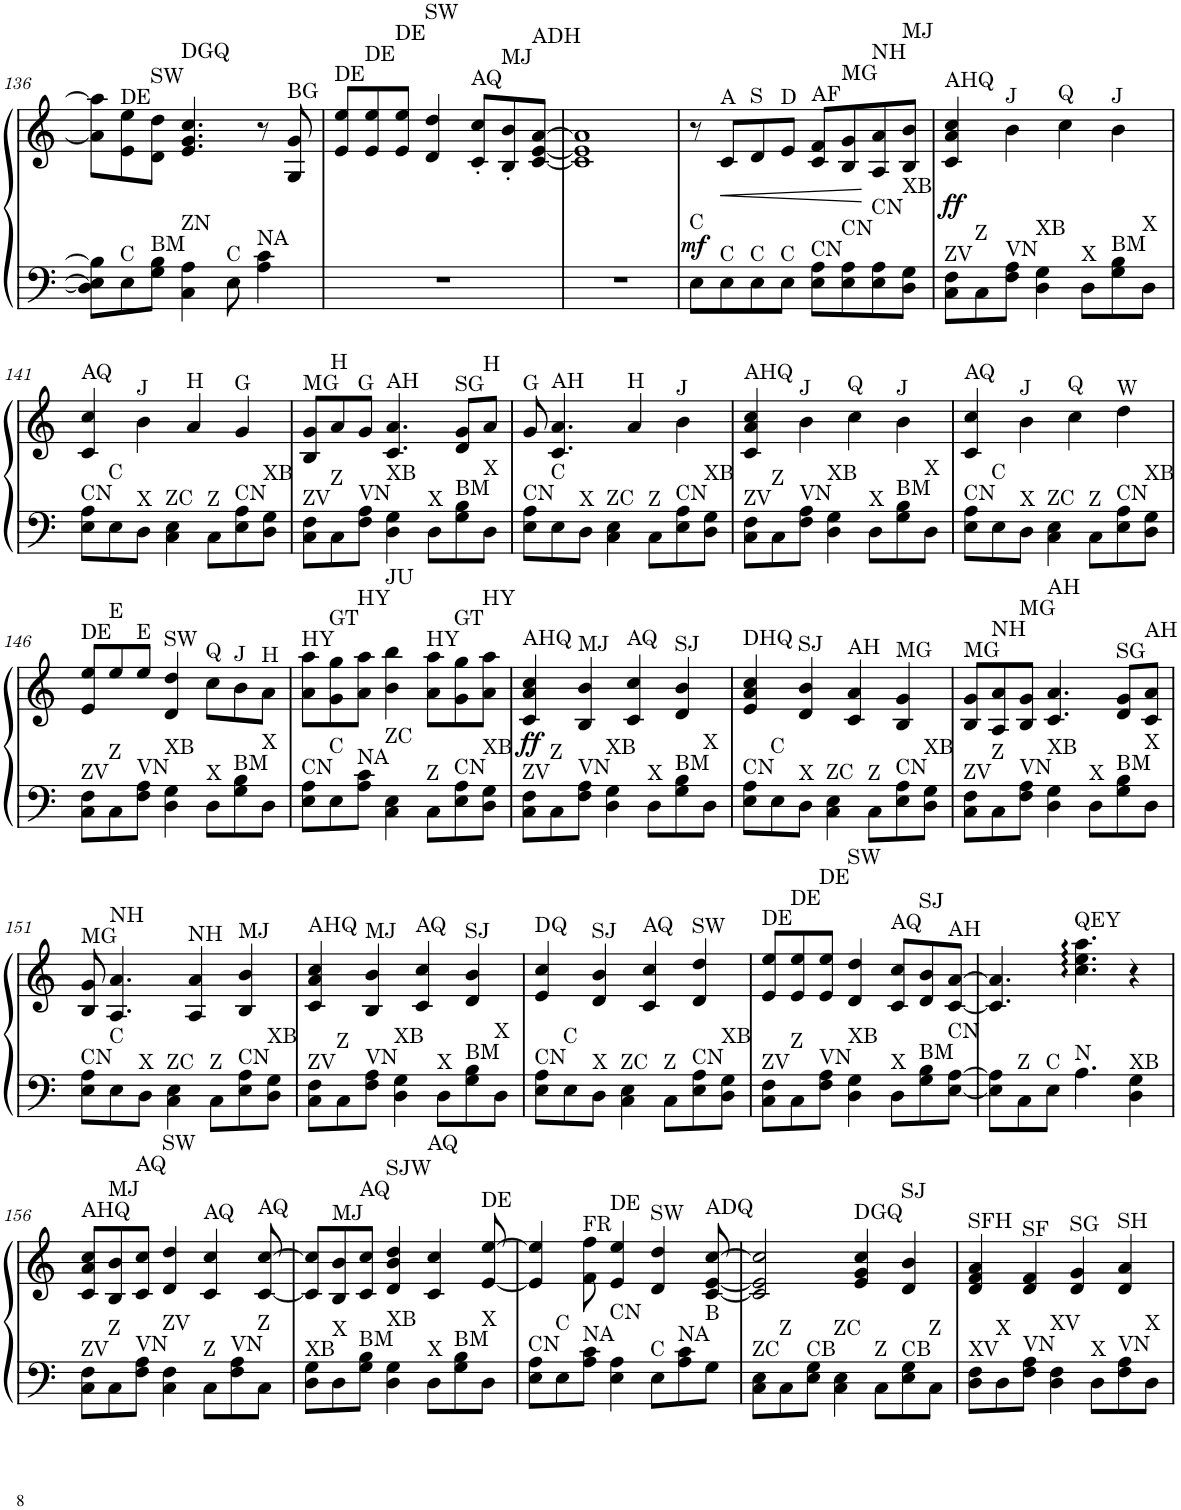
**kern	**kern	**dynam
*part1	*part1	*part1
*staff2	*staff1	*staff1/2
*I"Piano	*	*
*I'Pno.	*	*
!!LO:PB:g=z
*clefF4	*clefG2	*
*k[]	*k[]	*
*M4/4	*M4/4	*
=136	=136	=136
8D\] 8E\] 8B\]L	8a\] 8aa\]L	.
!	!LO:TX:a:t=DE	!
!LO:TX:a:t=C	!	!
8E\	8e\ 8ee\	.
!	!LO:TX:a:t=SW	!
!LO:TX:a:t=BM	!	!
8G\ 8B\J	8d\ 8dd\J	.
!	!LO:TX:a:t=DGQ	!
!LO:TX:a:t=ZN	!	!
4C\ 4A\	4.e/ 4.g/ 4.cc/	.
!LO:TX:a:t=C	!	!
8E\	.	.
!LO:TX:a:t=NA	!	!
4A\ 4c\	8r	.
!	!LO:TX:a:t=BG	!
.	8G/ 8g/	.
=137	=137	=137
!	!LO:TX:a:t=DE	!
1r	8e/ 8ee/L	.
!	!LO:TX:a:t=DE	!
.	8e/ 8ee/	.
!	!LO:TX:a:t=DE	!
.	8e/ 8ee/J	.
!	!LO:TX:a:t=SW	!
.	4d/ 4dd/	.
!	!LO:TX:a:t=AQ	!
.	8c/' 8cc/'L	.
!	!LO:TX:a:t=MJ	!
.	8B/' 8b/'	.
!	!LO:TX:a:t=ADH	!
.	[8c/ [8e/ [8a/J	.
=138	=138	=138
1r	1c] 1e] 1a]	.
=139	=139	=139
!LO:TX:a:t=C	!	!
!	!	!LO:DY:a=2
8E\L	8r	mf
!	!LO:TX:a:t=A	!
!LO:TX:a:t=C	!	!
!	!	!LO:HP:b
8E\	8c/L	<
!	!LO:TX:a:t=S	!
!LO:TX:a:t=C	!	!
8E\	8d/	.
!	!LO:TX:a:t=D	!
!LO:TX:a:t=C	!	!
8E\J	8e/J	.
!	!LO:TX:a:t=AF	!
!LO:TX:a:t=CN	!	!
8E\ 8A\L	8c/ 8f/L	.
!	!LO:TX:a:t=MG	!
!LO:TX:a:t=CN	!	!
8E\ 8A\	8B/ 8g/	.
!	!LO:TX:a:t=NH	!
!LO:TX:a:t=CN	!	!
8E\ 8A\	8A/ 8a/	[
!	!LO:TX:a:t=MJ	!
!LO:TX:a:t=XB	!	!
8D\ 8G\J	8B/ 8b/J	.
=140	=140	=140
!	!LO:TX:a:t=AHQ	!
!LO:TX:a:t=ZV	!	!
!	!	!LO:DY:b
8C\ 8F\L	4c/ 4a/ 4cc/	ff
!LO:TX:a:t=Z	!	!
8C\	.	.
!	!LO:TX:a:t=J	!
!LO:TX:a:t=VN	!	!
8F\ 8A\J	4b\	.
!LO:TX:a:t=XB	!	!
4D\ 4G\	.	.
!	!LO:TX:a:t=Q	!
.	4cc\	.
!LO:TX:a:t=X	!	!
8D\L	.	.
!	!LO:TX:a:t=J	!
!LO:TX:a:t=BM	!	!
8G\ 8B\	4b\	.
!LO:TX:a:t=X	!	!
8D\J	.	.
!!LO:LB:g=z
=141	=141	=141
!	!LO:TX:a:t=AQ	!
!LO:TX:a:t=CN	!	!
8E\ 8A\L	4c/ 4cc/	.
!LO:TX:a:t=C	!	!
8E\	.	.
!	!LO:TX:a:t=J	!
!LO:TX:a:t=X	!	!
8D\J	4b\	.
!LO:TX:a:t=ZC	!	!
4C\ 4E\	.	.
!	!LO:TX:a:t=H	!
.	4a/	.
!LO:TX:a:t=Z	!	!
8C\L	.	.
!	!LO:TX:a:t=G	!
!LO:TX:a:t=CN	!	!
8E\ 8A\	4g/	.
!LO:TX:a:t=XB	!	!
8D\ 8G\J	.	.
=142	=142	=142
!	!LO:TX:a:t=MG	!
!LO:TX:a:t=ZV	!	!
8C\ 8F\L	8B/ 8g/L	.
!	!LO:TX:a:t=H	!
!LO:TX:a:t=Z	!	!
8C\	8a/	.
!	!LO:TX:a:t=G	!
!LO:TX:a:t=VN	!	!
8F\ 8A\J	8g/J	.
!	!LO:TX:a:t=AH	!
!LO:TX:a:t=XB	!	!
4D\ 4G\	4.c/ 4.a/	.
!LO:TX:a:t=X	!	!
8D\L	.	.
!	!LO:TX:a:t=SG	!
!LO:TX:a:t=BM	!	!
8G\ 8B\	8d/ 8g/L	.
!	!LO:TX:a:t=H	!
!LO:TX:a:t=X	!	!
8D\J	8a/J	.
=143	=143	=143
!	!LO:TX:a:t=G	!
!LO:TX:a:t=CN	!	!
8E\ 8A\L	8g/	.
!	!LO:TX:a:t=AH	!
!LO:TX:a:t=C	!	!
8E\	4.c/ 4.a/	.
!LO:TX:a:t=X	!	!
8D\J	.	.
!LO:TX:a:t=ZC	!	!
4C\ 4E\	.	.
!	!LO:TX:a:t=H	!
.	4a/	.
!LO:TX:a:t=Z	!	!
8C\L	.	.
!	!LO:TX:a:t=J	!
!LO:TX:a:t=CN	!	!
8E\ 8A\	4b\	.
!LO:TX:a:t=XB	!	!
8D\ 8G\J	.	.
=144	=144	=144
!	!LO:TX:a:t=AHQ	!
!LO:TX:a:t=ZV	!	!
8C\ 8F\L	4c/ 4a/ 4cc/	.
!LO:TX:a:t=Z	!	!
8C\	.	.
!	!LO:TX:a:t=J	!
!LO:TX:a:t=VN	!	!
8F\ 8A\J	4b\	.
!LO:TX:a:t=XB	!	!
4D\ 4G\	.	.
!	!LO:TX:a:t=Q	!
.	4cc\	.
!LO:TX:a:t=X	!	!
8D\L	.	.
!	!LO:TX:a:t=J	!
!LO:TX:a:t=BM	!	!
8G\ 8B\	4b\	.
!LO:TX:a:t=X	!	!
8D\J	.	.
=145	=145	=145
!	!LO:TX:a:t=AQ	!
!LO:TX:a:t=CN	!	!
8E\ 8A\L	4c/ 4cc/	.
!LO:TX:a:t=C	!	!
8E\	.	.
!	!LO:TX:a:t=J	!
!LO:TX:a:t=X	!	!
8D\J	4b\	.
!LO:TX:a:t=ZC	!	!
4C\ 4E\	.	.
!	!LO:TX:a:t=Q	!
.	4cc\	.
!LO:TX:a:t=Z	!	!
8C\L	.	.
!	!LO:TX:a:t=W	!
!LO:TX:a:t=CN	!	!
8E\ 8A\	4dd\	.
!LO:TX:a:t=XB	!	!
8D\ 8G\J	.	.
!!LO:LB:g=z
=146	=146	=146
!	!LO:TX:a:t=DE	!
!LO:TX:a:t=ZV	!	!
8C\ 8F\L	8e/ 8ee/L	.
!	!LO:TX:a:t=E	!
!LO:TX:a:t=Z	!	!
8C\	8ee/	.
!	!LO:TX:a:t=E	!
!LO:TX:a:t=VN	!	!
8F\ 8A\J	8ee/J	.
!	!LO:TX:a:t=SW	!
!LO:TX:a:t=XB	!	!
4D\ 4G\	4d/ 4dd/	.
!	!LO:TX:a:t=Q	!
!LO:TX:a:t=X	!	!
8D\L	8cc\L	.
!	!LO:TX:a:t=J	!
!LO:TX:a:t=BM	!	!
8G\ 8B\	8b\	.
!	!LO:TX:a:t=H	!
!LO:TX:a:t=X	!	!
8D\J	8a\J	.
=147	=147	=147
!	!LO:TX:a:t=HY	!
!LO:TX:a:t=CN	!	!
8E\ 8A\L	8a\ 8aa\L	.
!	!LO:TX:a:t=GT	!
!LO:TX:a:t=C	!	!
8E\	8g\ 8gg\	.
!	!LO:TX:a:t=HY	!
!LO:TX:a:t=NA	!	!
8A\ 8c\J	8a\ 8aa\J	.
!	!LO:TX:a:t=JU	!
!LO:TX:a:t=ZC	!	!
4C\ 4E\	4b\ 4bb\	.
!	!LO:TX:a:t=HY	!
!LO:TX:a:t=Z	!	!
8C\L	8a\ 8aa\L	.
!	!LO:TX:a:t=GT	!
!LO:TX:a:t=CN	!	!
8E\ 8A\	8g\ 8gg\	.
!	!LO:TX:a:t=HY	!
!LO:TX:a:t=XB	!	!
8D\ 8G\J	8a\ 8aa\J	.
=148	=148	=148
!	!LO:TX:a:t=AHQ	!
!LO:TX:a:t=ZV	!	!
!	!	!LO:DY:b
8C\ 8F\L	4c/ 4a/ 4cc/	ff
!LO:TX:a:t=Z	!	!
8C\	.	.
!	!LO:TX:a:t=MJ	!
!LO:TX:a:t=VN	!	!
8F\ 8A\J	4B/ 4b/	.
!LO:TX:a:t=XB	!	!
4D\ 4G\	.	.
!	!LO:TX:a:t=AQ	!
.	4c/ 4cc/	.
!LO:TX:a:t=X	!	!
8D\L	.	.
!	!LO:TX:a:t=SJ	!
!LO:TX:a:t=BM	!	!
8G\ 8B\	4d/ 4b/	.
!LO:TX:a:t=X	!	!
8D\J	.	.
=149	=149	=149
!	!LO:TX:a:t=DHQ	!
!LO:TX:a:t=CN	!	!
8E\ 8A\L	4e/ 4a/ 4cc/	.
!LO:TX:a:t=C	!	!
8E\	.	.
!	!LO:TX:a:t=SJ	!
!LO:TX:a:t=X	!	!
8D\J	4d/ 4b/	.
!LO:TX:a:t=ZC	!	!
4C\ 4E\	.	.
!	!LO:TX:a:t=AH	!
.	4c/ 4a/	.
!LO:TX:a:t=Z	!	!
8C\L	.	.
!	!LO:TX:a:t=MG	!
!LO:TX:a:t=CN	!	!
8E\ 8A\	4B/ 4g/	.
!LO:TX:a:t=XB	!	!
8D\ 8G\J	.	.
=150	=150	=150
!	!LO:TX:a:t=MG	!
!LO:TX:a:t=ZV	!	!
8C\ 8F\L	8B/ 8g/L	.
!	!LO:TX:a:t=NH	!
!LO:TX:a:t=Z	!	!
8C\	8A/ 8a/	.
!	!LO:TX:a:t=MG	!
!LO:TX:a:t=VN	!	!
8F\ 8A\J	8B/ 8g/J	.
!	!LO:TX:a:t=AH	!
!LO:TX:a:t=XB	!	!
4D\ 4G\	4.c/ 4.a/	.
!LO:TX:a:t=X	!	!
8D\L	.	.
!	!LO:TX:a:t=SG	!
!LO:TX:a:t=BM	!	!
8G\ 8B\	8d/ 8g/L	.
!	!LO:TX:a:t=AH	!
!LO:TX:a:t=X	!	!
8D\J	8c/ 8a/J	.
!!LO:LB:g=z
=151	=151	=151
!	!LO:TX:a:t=MG	!
!LO:TX:a:t=CN	!	!
8E\ 8A\L	8B/ 8g/	.
!	!LO:TX:a:t=NH	!
!LO:TX:a:t=C	!	!
8E\	4.A/ 4.a/	.
!LO:TX:a:t=X	!	!
8D\J	.	.
!LO:TX:a:t=ZC	!	!
4C\ 4E\	.	.
!	!LO:TX:a:t=NH	!
.	4A/ 4a/	.
!LO:TX:a:t=Z	!	!
8C\L	.	.
!	!LO:TX:a:t=MJ	!
!LO:TX:a:t=CN	!	!
8E\ 8A\	4B/ 4b/	.
!LO:TX:a:t=XB	!	!
8D\ 8G\J	.	.
=152	=152	=152
!	!LO:TX:a:t=AHQ	!
!LO:TX:a:t=ZV	!	!
8C\ 8F\L	4c/ 4a/ 4cc/	.
!LO:TX:a:t=Z	!	!
8C\	.	.
!	!LO:TX:a:t=MJ	!
!LO:TX:a:t=VN	!	!
8F\ 8A\J	4B/ 4b/	.
!LO:TX:a:t=XB	!	!
4D\ 4G\	.	.
!	!LO:TX:a:t=AQ	!
.	4c/ 4cc/	.
!LO:TX:a:t=X	!	!
8D\L	.	.
!	!LO:TX:a:t=SJ	!
!LO:TX:a:t=BM	!	!
8G\ 8B\	4d/ 4b/	.
!LO:TX:a:t=X	!	!
8D\J	.	.
=153	=153	=153
!	!LO:TX:a:t=DQ	!
!LO:TX:a:t=CN	!	!
8E\ 8A\L	4e/ 4cc/	.
!LO:TX:a:t=C	!	!
8E\	.	.
!	!LO:TX:a:t=SJ	!
!LO:TX:a:t=X	!	!
8D\J	4d/ 4b/	.
!LO:TX:a:t=ZC	!	!
4C\ 4E\	.	.
!	!LO:TX:a:t=AQ	!
.	4c/ 4cc/	.
!LO:TX:a:t=Z	!	!
8C\L	.	.
!	!LO:TX:a:t=SW	!
!LO:TX:a:t=CN	!	!
8E\ 8A\	4d/ 4dd/	.
!LO:TX:a:t=XB	!	!
8D\ 8G\J	.	.
=154	=154	=154
!	!LO:TX:a:t=DE	!
!LO:TX:a:t=ZV	!	!
8C\ 8F\L	8e/ 8ee/L	.
!	!LO:TX:a:t=DE	!
!LO:TX:a:t=Z	!	!
8C\	8e/ 8ee/	.
!	!LO:TX:a:t=DE	!
!LO:TX:a:t=VN	!	!
8F\ 8A\J	8e/ 8ee/J	.
!	!LO:TX:a:t=SW	!
!LO:TX:a:t=XB	!	!
4D\ 4G\	4d/ 4dd/	.
!	!LO:TX:a:t=AQ	!
!LO:TX:a:t=X	!	!
8D\L	8c/ 8cc/L	.
!	!LO:TX:a:t=SJ	!
!LO:TX:a:t=BM	!	!
8G\ 8B\	8d/ 8b/	.
!	!LO:TX:a:t=AH	!
!LO:TX:a:t=CN	!	!
[8E\ [8A\J	[8c/ [8a/J	.
=155	=155	=155
8E\] 8A\]L	4.c/] 4.a/]	.
!LO:TX:a:t=Z	!	!
8C\	.	.
!LO:TX:a:t=C	!	!
8E\J	.	.
!	!LO:TX:a:t=QEY	!
!LO:TX:a:t=N	!	!
4.A\	4.cc\ 4.ee\ 4.aa\	.
!LO:TX:a:t=XB	!	!
4D\ 4G\	4r	.
!!LO:LB:g=z
=156	=156	=156
!	!LO:TX:a:t=AHQ	!
!LO:TX:a:t=ZV	!	!
8C\ 8F\L	8c/ 8a/ 8cc/L	.
!	!LO:TX:a:t=MJ	!
!LO:TX:a:t=Z	!	!
8C\	8B/ 8b/	.
!	!LO:TX:a:t=AQ	!
!LO:TX:a:t=VN	!	!
8F\ 8A\J	8c/ 8cc/J	.
!	!LO:TX:a:t=SW	!
!LO:TX:a:t=ZV	!	!
4C\ 4F\	4d/ 4dd/	.
!	!LO:TX:a:t=AQ	!
!LO:TX:a:t=Z	!	!
8C\L	4c/ 4cc/	.
!LO:TX:a:t=VN	!	!
8F\ 8A\	.	.
!	!LO:TX:a:t=AQ	!
!LO:TX:a:t=Z	!	!
8C\J	[8c/ [8cc/	.
=157	=157	=157
!LO:TX:a:t=XB	!	!
8D\ 8G\L	8c/] 8cc/]L	.
!	!LO:TX:a:t=MJ	!
!LO:TX:a:t=X	!	!
8D\	8B/ 8b/	.
!	!LO:TX:a:t=AQ	!
!LO:TX:a:t=BM	!	!
8G\ 8B\J	8c/ 8cc/J	.
!	!LO:TX:a:t=SJW	!
!LO:TX:a:t=XB	!	!
4D\ 4G\	4d/ 4b/ 4dd/	.
!	!LO:TX:a:t=AQ	!
!LO:TX:a:t=X	!	!
8D\L	4c/ 4cc/	.
!LO:TX:a:t=BM	!	!
8G\ 8B\	.	.
!	!LO:TX:a:t=DE	!
!LO:TX:a:t=X	!	!
8D\J	[8e/ [8ee/	.
=158	=158	=158
!LO:TX:a:t=CN	!	!
8E\ 8A\L	4e/] 4ee/]	.
!LO:TX:a:t=C	!	!
8E\	.	.
!	!LO:TX:a:t=FR	!
!LO:TX:a:t=NA	!	!
8A\ 8c\J	8f\ 8ff\	.
!	!LO:TX:a:t=DE	!
!LO:TX:a:t=CN	!	!
4E\ 4A\	4e/ 4ee/	.
!	!LO:TX:a:t=SW	!
!LO:TX:a:t=C	!	!
8E\L	4d/ 4dd/	.
!LO:TX:a:t=NA	!	!
8A\ 8c\	.	.
!	!LO:TX:a:t=ADQ	!
!LO:TX:a:t=B	!	!
8G\J	[8c/ [8e/ [8cc/	.
=159	=159	=159
!LO:TX:a:t=ZC	!	!
8C\ 8E\L	2c/] 2e/] 2cc/]	.
!LO:TX:a:t=Z	!	!
8C\	.	.
!LO:TX:a:t=CB	!	!
8E\ 8G\J	.	.
!LO:TX:a:t=ZC	!	!
4C\ 4E\	.	.
!	!LO:TX:a:t=DGQ	!
.	4e/ 4g/ 4cc/	.
!LO:TX:a:t=Z	!	!
8C\L	.	.
!	!LO:TX:a:t=SJ	!
!LO:TX:a:t=CB	!	!
8E\ 8G\	4d/ 4b/	.
!LO:TX:a:t=Z	!	!
8C\J	.	.
=160	=160	=160
!	!LO:TX:a:t=SFH	!
!LO:TX:a:t=XV	!	!
8D\ 8F\L	4d/ 4f/ 4a/	.
!LO:TX:a:t=X	!	!
8D\	.	.
!	!LO:TX:a:t=SF	!
!LO:TX:a:t=VN	!	!
8F\ 8A\J	4d/ 4f/	.
!LO:TX:a:t=XV	!	!
4D\ 4F\	.	.
!	!LO:TX:a:t=SG	!
.	4d/ 4g/	.
!LO:TX:a:t=X	!	!
8D\L	.	.
!	!LO:TX:a:t=SH	!
!LO:TX:a:t=VN	!	!
8F\ 8A\	4d/ 4a/	.
!LO:TX:a:t=X	!	!
8D\J	.	.
=	=	=
*-	*-	*-
